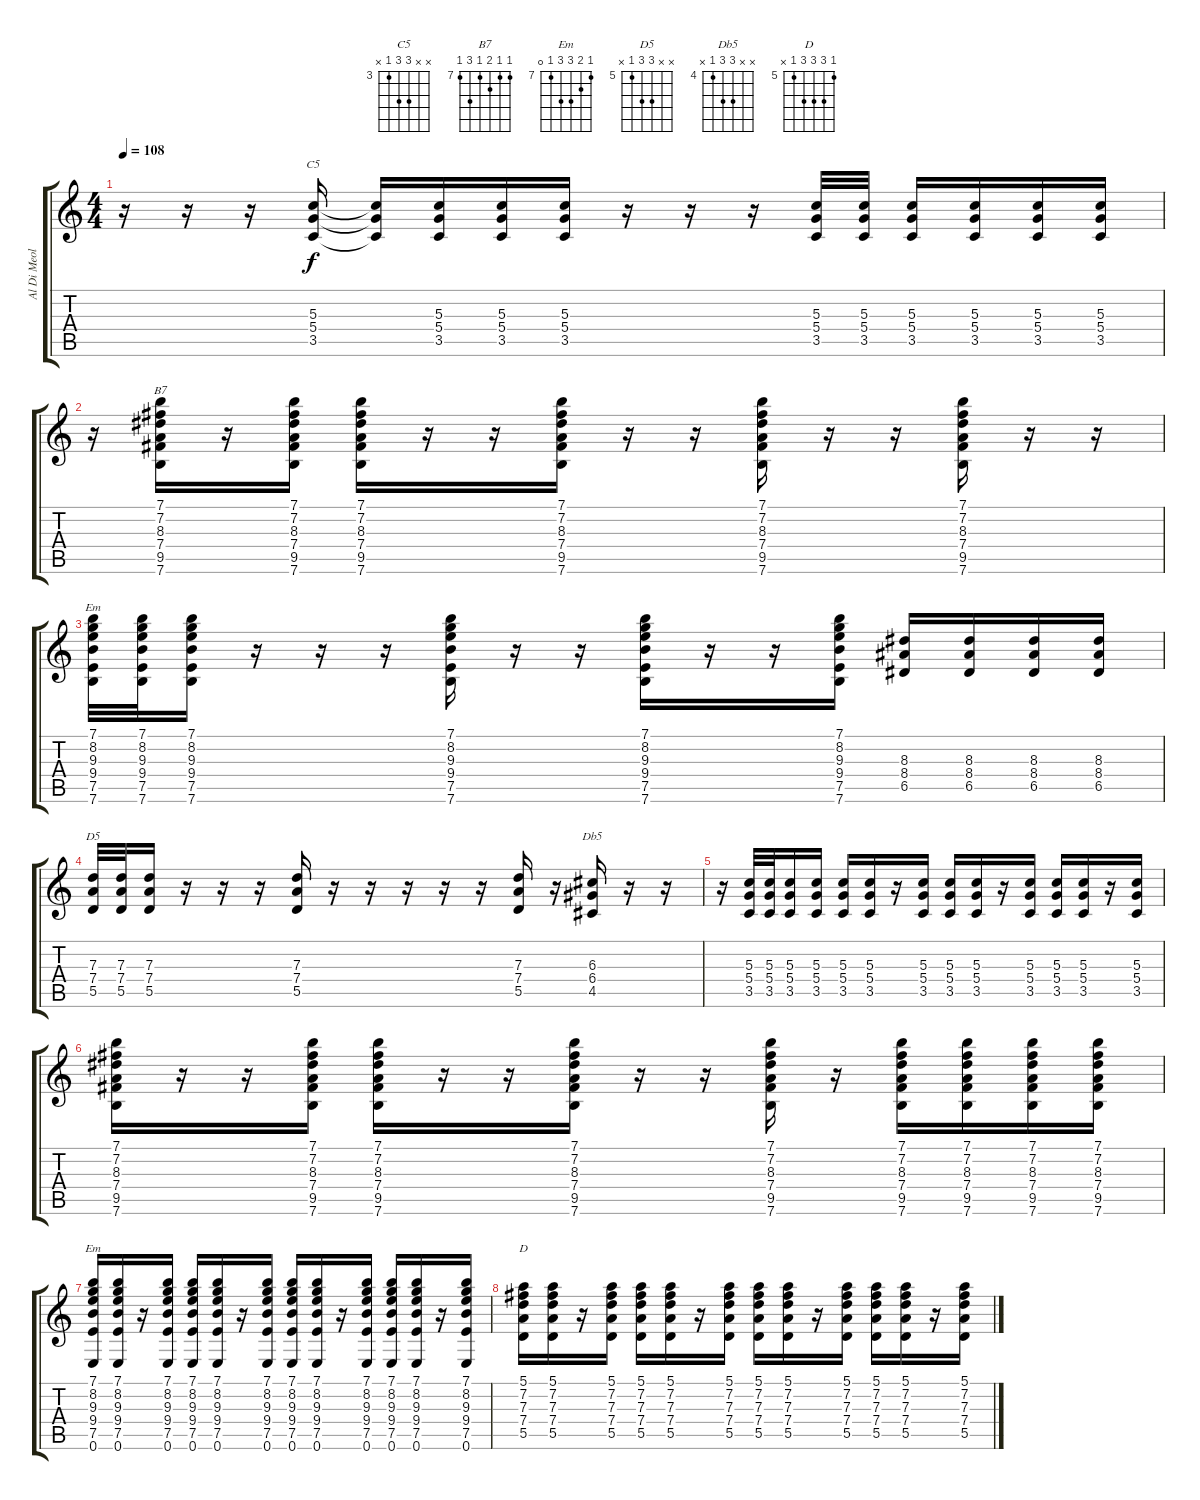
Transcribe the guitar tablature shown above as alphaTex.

\track ("Al Di Meola" "Al Di Meol") {instrument acousticguitarnylon}
\staff {score tabs}
\tuning (E4 B3 G3 D3 A2 E2) {hide}
\chord ("C5" x x 5 5 3 x) {firstfret 3}
\chord ("B7" 7 7 8 7 9 7) {firstfret 7}
\chord ("Em" 7 8 9 9 7 x) {firstfret 7}
\chord ("D5" x x 7 7 5 x) {firstfret 5}
\chord ("Db5" x x 6 6 4 x) {firstfret 4}
\chord ("Em" 7 8 9 9 7 0) {firstfret 7}
\chord ("D" 5 7 7 7 5 x) {firstfret 5}
\ts (4 4)
\tempo 108
\clef g2
\ks c
r.16{dy f} r.16 r.16 (5.3 5.4 3.5).16{ch "C5"} (5.3{t} 5.4{t} 3.5{t}).16 (5.3 5.4 3.5).16 (5.3 5.4 3.5).16 (5.3 5.4 3.5).16 r.16 r.16 r.16 (5.3 5.4 3.5).32 (5.3 5.4 3.5).32 (5.3 5.4 3.5).16 (5.3 5.4 3.5).16 (5.3 5.4 3.5).16 (5.3 5.4 3.5).16 |
r.16 (7.1 7.2 8.3 7.4 9.5 7.6).16{ch "B7"} r.16 (7.1 7.2 8.3 7.4 9.5 7.6).16 (7.1 7.2 8.3 7.4 9.5 7.6).16 r.16 r.16 (7.1 7.2 8.3 7.4 9.5 7.6).16 r.16 r.16 (7.1 7.2 8.3 7.4 9.5 7.6).16 r.16 r.16 (7.1 7.2 8.3 7.4 9.5 7.6).16 r.16 r.16 |
(7.1 8.2 9.3 9.4 7.5 7.6).32{ch "Em"} (7.1 8.2 9.3 9.4 7.5 7.6).32 (7.1 8.2 9.3 9.4 7.5 7.6).16 r.16 r.16 r.16 (7.1 8.2 9.3 9.4 7.5 7.6).16 r.16 r.16 (7.1 8.2 9.3 9.4 7.5 7.6).16 r.16 r.16 (7.1 8.2 9.3 9.4 7.5 7.6).16 (8.3 8.4 6.5).16 (8.3 8.4 6.5).16 (8.3 8.4 6.5).16 (8.3 8.4 6.5).16 |
(7.3 7.4 5.5).32{ch "D5"} (7.3 7.4 5.5).32 (7.3 7.4 5.5).16 r.16 r.16 r.16 (7.3 7.4 5.5).16 r.16 r.16 r.16 r.16 r.16 (7.3 7.4 5.5).16 r.16 (6.3 6.4 4.5).16{ch "Db5"} r.16 r.16 |
r.16 (5.3 5.4 3.5).32 (5.3 5.4 3.5).32 (5.3 5.4 3.5).16 (5.3 5.4 3.5).16 (5.3 5.4 3.5).16 (5.3 5.4 3.5).16 r.16 (5.3 5.4 3.5).16 (5.3 5.4 3.5).16 (5.3 5.4 3.5).16 r.16 (5.3 5.4 3.5).16 (5.3 5.4 3.5).16 (5.3 5.4 3.5).16 r.16 (5.3 5.4 3.5).16 |
(7.1 7.2 8.3 7.4 9.5 7.6).16 r.16 r.16 (7.1 7.2 8.3 7.4 9.5 7.6).16 (7.1 7.2 8.3 7.4 9.5 7.6).16 r.16 r.16 (7.1 7.2 8.3 7.4 9.5 7.6).16 r.16 r.16 (7.1 7.2 8.3 7.4 9.5 7.6).16 r.16 (7.1 7.2 8.3 7.4 9.5 7.6).16 (7.1 7.2 8.3 7.4 9.5 7.6).16 (7.1 7.2 8.3 7.4 9.5 7.6).16 (7.1 7.2 8.3 7.4 9.5 7.6).16 |
(7.1 8.2 9.3 9.4 7.5 0.6).16{ch "Em"} (7.1 8.2 9.3 9.4 7.5 0.6).16 r.16 (7.1 8.2 9.3 9.4 7.5 0.6).16 (7.1 8.2 9.3 9.4 7.5 0.6).16 (7.1 8.2 9.3 9.4 7.5 0.6).16 r.16 (7.1 8.2 9.3 9.4 7.5 0.6).16 (7.1 8.2 9.3 9.4 7.5 0.6).16 (7.1 8.2 9.3 9.4 7.5 0.6).16 r.16 (7.1 8.2 9.3 9.4 7.5 0.6).16 (7.1 8.2 9.3 9.4 7.5 0.6).16 (7.1 8.2 9.3 9.4 7.5 0.6).16 r.16 (7.1 8.2 9.3 9.4 7.5 0.6).16 |
(5.1 7.2 7.3 7.4 5.5).16{ch "D"} (5.1 7.2 7.3 7.4 5.5).16 r.16 (5.1 7.2 7.3 7.4 5.5).16 (5.1 7.2 7.3 7.4 5.5).16 (5.1 7.2 7.3 7.4 5.5).16 r.16 (5.1 7.2 7.3 7.4 5.5).16 (5.1 7.2 7.3 7.4 5.5).16 (5.1 7.2 7.3 7.4 5.5).16 r.16 (5.1 7.2 7.3 7.4 5.5).16 (5.1 7.2 7.3 7.4 5.5).16 (5.1 7.2 7.3 7.4 5.5).16 r.16 (5.1 7.2 7.3 7.4 5.5).16
